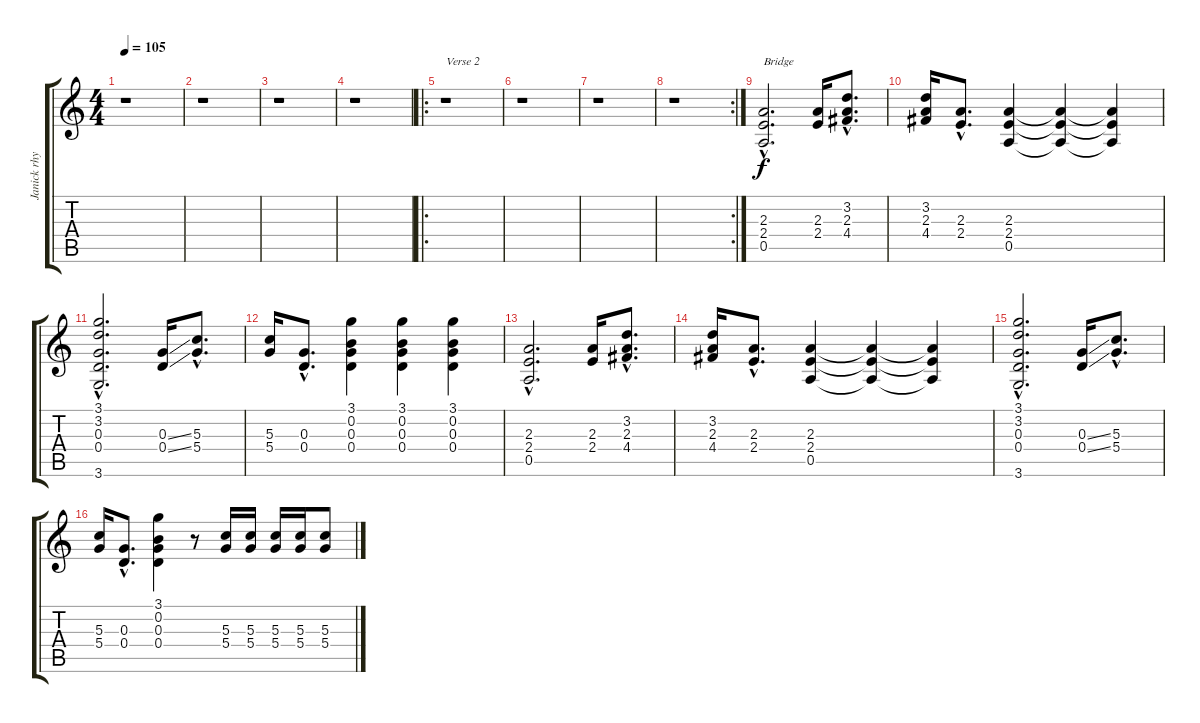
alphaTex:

\track ("Janick rhythm" "Janick rhy") {instrument distortionguitar}
\staff {score tabs}
\tuning (E4 B3 G3 D3 A2 E2) {hide}
\ts (4 4)
\tempo 105
\clef g2
\ks c
r.1{dy f} |
r.1 |
r.1 |
r.1 |
\ro
r.1{txt "Verse 2"} |
r.1 |
r.1 |
\rc 2
r.1 |
(2.3{hac} 2.4{hac} 0.5{hac}).2{d txt "Bridge" volume 15} (2.3 2.4).16 (3.2{hac} 2.3{hac} 4.4{hac}).8{d} |
(3.2 2.3 4.4).16 (2.3{hac} 2.4{hac}).8{d} (2.3 2.4 0.5).4 (2.3{t} 2.4{t} 0.5{t}).4 (2.3{t} 2.4{t} 0.5{t}).4 |
(3.1{hac} 3.2{hac} 0.3{hac} 0.4{hac} 3.6{hac}).2{d} (0.3{ss} 0.4{ss}).16 (5.3{hac} 5.4{hac}).8{d} |
(5.3 5.4).16 (0.3{hac} 0.4{hac}).8{d} (3.1 0.2 0.3 0.4).4 (3.1 0.2 0.3 0.4).4 (3.1 0.2 0.3 0.4).4 |
(2.3{hac} 2.4{hac} 0.5{hac}).2{d} (2.3 2.4).16 (3.2{hac} 2.3{hac} 4.4{hac}).8{d} |
(3.2 2.3 4.4).16 (2.3{hac} 2.4{hac}).8{d} (2.3 2.4 0.5).4 (2.3{t} 2.4{t} 0.5{t}).4 (2.3{t} 2.4{t} 0.5{t}).4 |
(3.1{hac} 3.2{hac} 0.3{hac} 0.4{hac} 3.6{hac}).2{d} (0.3{ss} 0.4{ss}).16 (5.3{hac} 5.4{hac}).8{d} |
(5.3 5.4).16 (0.3{hac} 0.4{hac}).8{d} (3.1 0.2 0.3 0.4).4 r.8 (5.3 5.4).16 (5.3 5.4).16 (5.3 5.4).16 (5.3 5.4).16 (5.3 5.4).8
